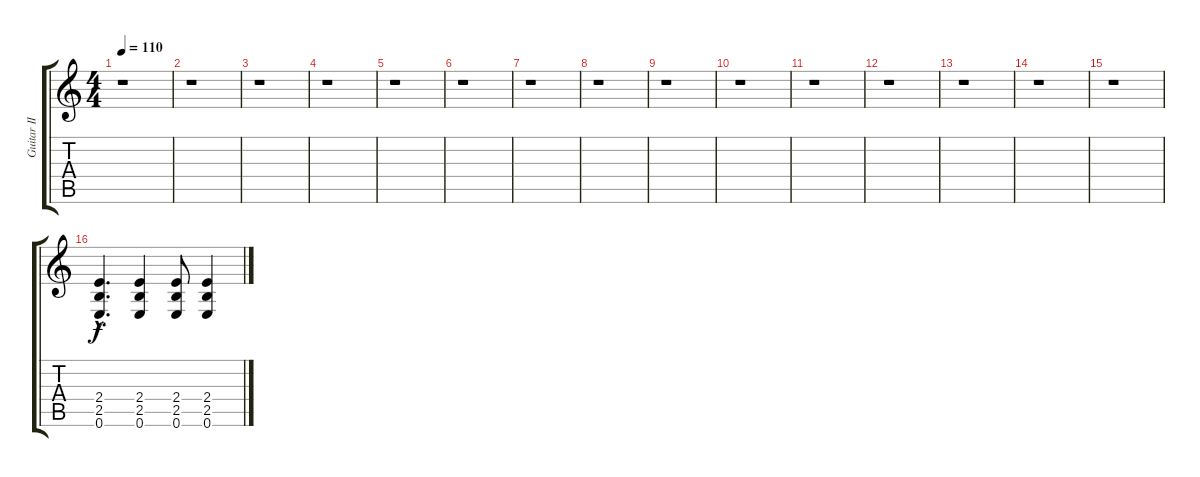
\track ("Guitar II" "Guitar II") {instrument distortionguitar}
\staff {score tabs}
\tuning (E4 B3 G3 D3 A2 E2) {hide}
\ts (4 4)
\tempo 110
\clef g2
\ks c
r.1{dy f} |
r.1 |
r.1 |
r.1 |
r.1 |
r.1 |
r.1 |
r.1 |
r.1 |
r.1 |
r.1 |
r.1 |
r.1 |
r.1 |
r.1 |
(2.4{hac} 2.5{hac} 0.6{hac}).4{d} (2.4 2.5 0.6).4 (2.4 2.5 0.6).8 (2.4 2.5 0.6).4
